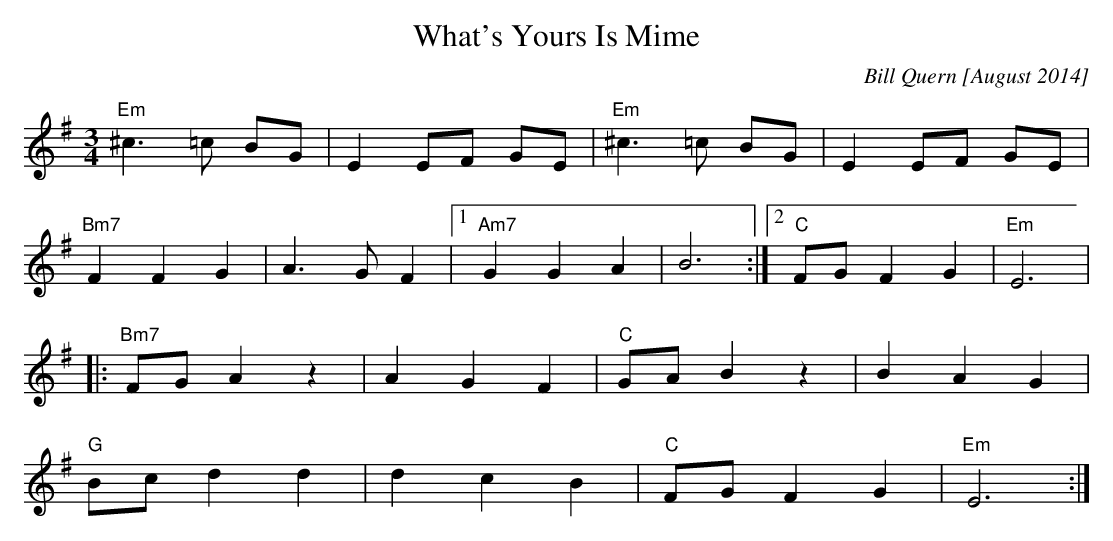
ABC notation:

X:1
T:What's Yours Is Mime
C:Bill Quern [August 2014]
M:3/4
L:1/8
K:Em
"Em" ^c3=c BG|E2EF GE|"Em" ^c3=c BG|E2EF GE|
"Bm7"F2F2G2|A3GF2|1"Am7"G2G2A2|B6:|2"C"FGF2G2|"Em"E6|
|:"Bm7"FGA2z2|A2G2F2|"C"GAB2z2|B2A2G2|
"G"Bcd2d2|d2c2B2|"C"FGF2G2|"Em"E6:|]
